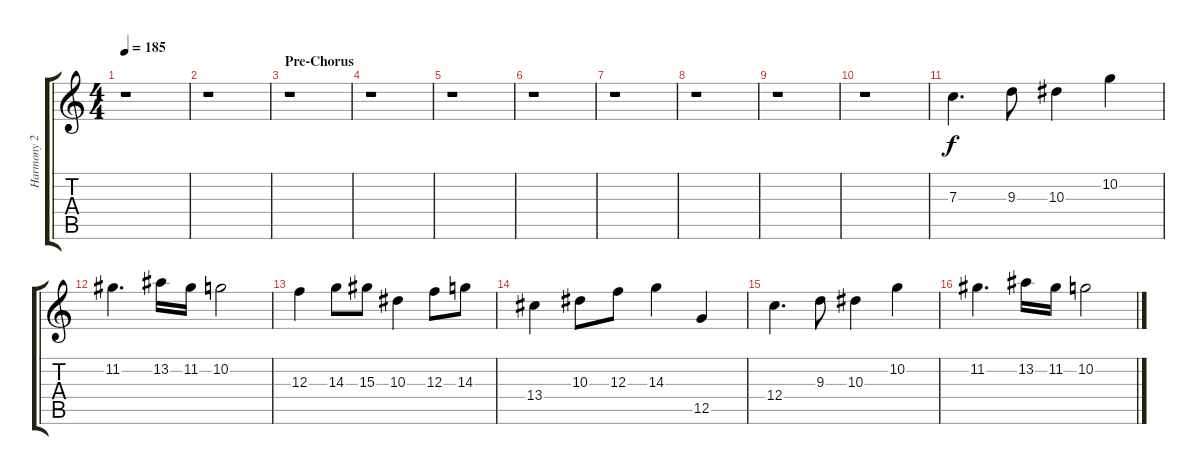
\track ("Harmony 2" "Harmony 2") {instrument overdrivenguitar}
\staff {score tabs}
\tuning (D4 A3 F3 C3 G2 C2) {hide}
\ts (4 4)
\tempo 185
\clef g2
\ks aminor
r.1{dy f} |
r.1 |
\section ("" "Pre-Chorus")
r.1 |
r.1 |
r.1 |
r.1 |
r.1 |
r.1 |
r.1 |
r.1 |
7.3.4{d} 9.3.8 10.3.4 10.2.4 |
11.2.4{d} 13.2.16 11.2.16 10.2.2 |
12.3.4 14.3.8 15.3.8 10.3.4 12.3.8 14.3.8 |
13.4.4 10.3.8 12.3.8 14.3.4 12.5.4 |
12.4.4{d} 9.3.8 10.3.4 10.2.4 |
11.2.4{d} 13.2.16 11.2.16 10.2.2
